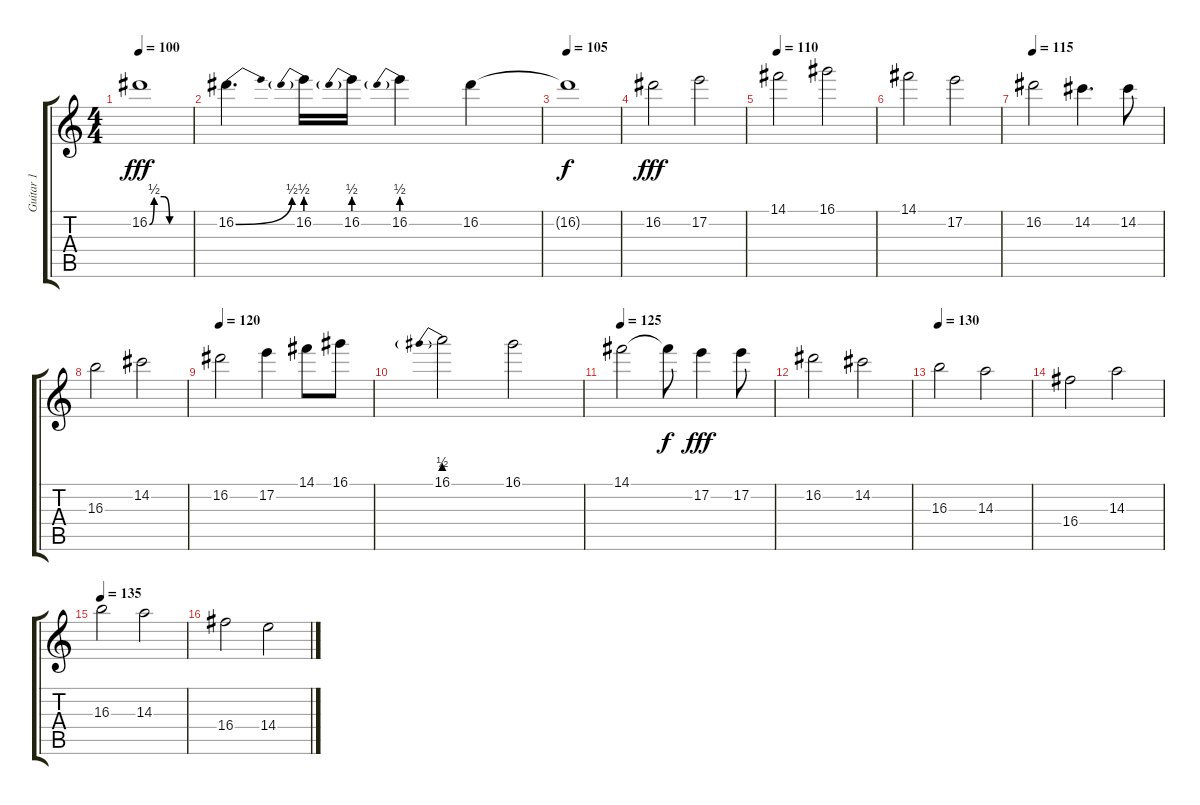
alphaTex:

\track ("Guitar 1" "Guitar 1") {instrument overdrivenguitar}
\staff {score tabs}
\tuning (E4 B3 G3 D3 A2 E2) {hide}
\ts (4 4)
\tempo 100
\clef g2
\ks c
16.2{be (custom 0 0 7 2 22 2 30 0 60 0)}.1{dy fff} |
16.2{be (bend 0 0 60 2)}.4{d} 16.2{be (prebend 0 2 60 2)}.16 16.2{be (prebend 0 2 60 2)}.16 16.2{be (prebend 0 2 60 2)}.4 16.2.4 |
\tempo 105
16.2{t}.1{dy f} |
16.2.2{dy fff} 17.2.2 |
\tempo 110
14.1.2 16.1.2 |
14.1.2 17.2.2 |
\tempo 115
16.2.2 14.2.4{d} 14.2.8 |
16.3.2 14.2.2 |
\tempo 120
16.2.2 17.2.4 14.1.8 16.1.8 |
16.1{be (prebend 0 2 60 2)}.2 16.1.2 |
\tempo 125
14.1.2 14.1{t}.8{dy f} 17.2.4{dy fff} 17.2.8 |
16.2.2 14.2.2 |
\tempo 130
16.3.2 14.3.2 |
16.4.2 14.3.2 |
\tempo 135
16.3.2 14.3.2 |
16.4.2 14.4.2
